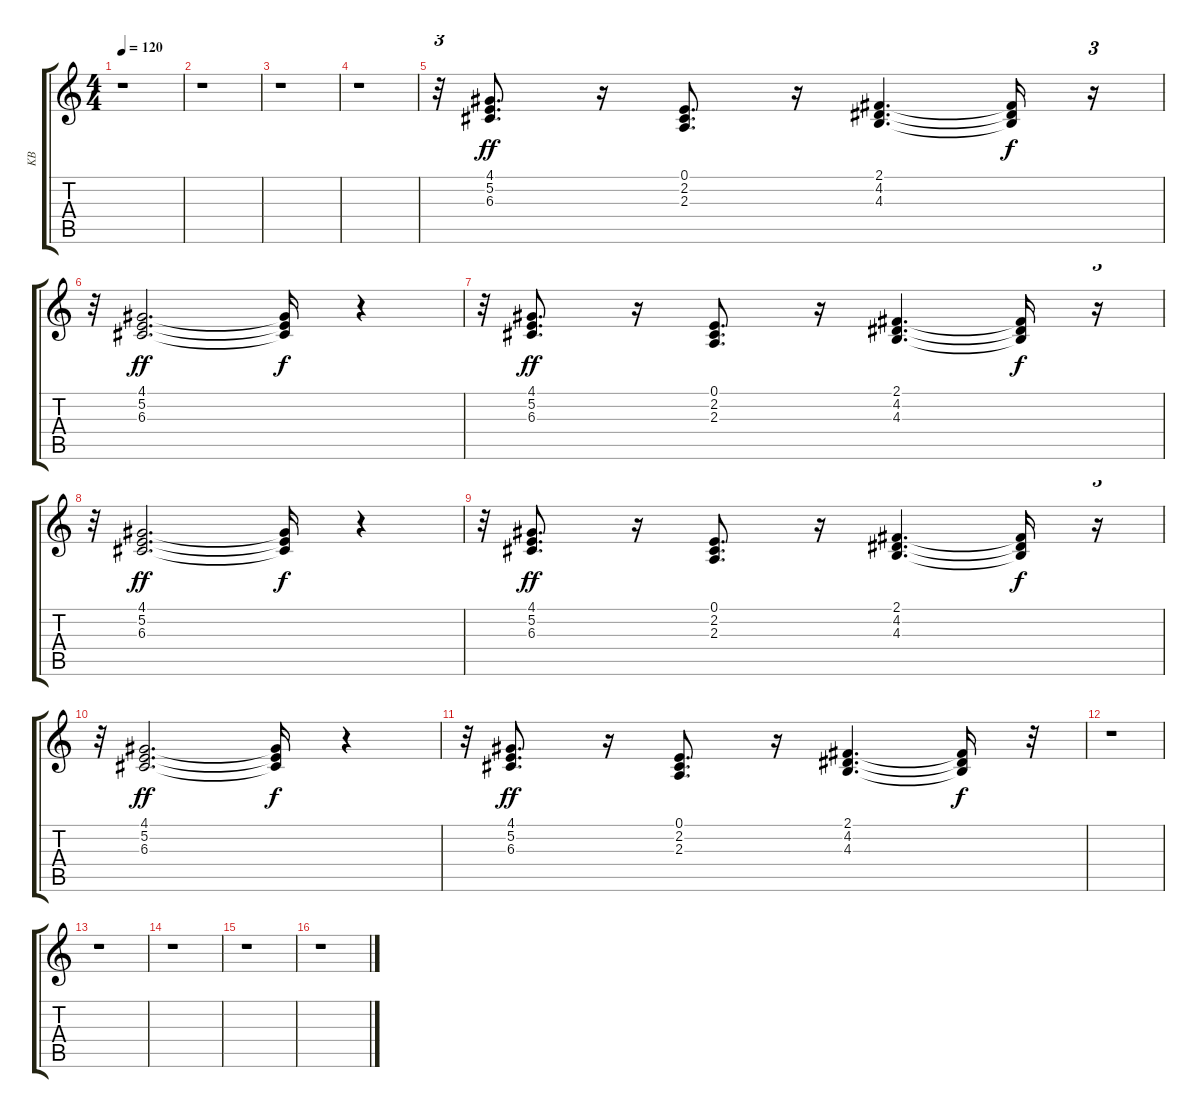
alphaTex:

\track ("KB         (GS) " "KB        ") {instrument acousticgrandpiano}
\staff {score tabs}
\tuning (E4 B3 G3 D3 A2 E2) {hide}
\ts (4 4)
\tempo 120
\clef g2
\ks c
r.1{dy fff} |
r.1 |
r.1 |
r.1 |
r.32{tu (3 2)} (4.1 5.2 6.3).8{d dy ff} r.16 (0.1 2.2 2.3).8{d} r.16 (2.1 4.2 4.3).4{d} (2.1{t} 4.2{t} 4.3{t}).16{dy f} r.16{tu (3 2)} |
r.32{tu (3 2)} (4.1 5.2 6.3).2{d dy ff} (4.1{t} 5.2{t} 6.3{t}).16{dy f} r.4{tu (3 2)} |
r.32{tu (3 2)} (4.1 5.2 6.3).8{d dy ff} r.16 (0.1 2.2 2.3).8{d} r.16 (2.1 4.2 4.3).4{d} (2.1{t} 4.2{t} 4.3{t}).16{dy f} r.16{tu (3 2)} |
r.32{tu (3 2)} (4.1 5.2 6.3).2{d dy ff} (4.1{t} 5.2{t} 6.3{t}).16{dy f} r.4{tu (3 2)} |
r.32{tu (3 2)} (4.1 5.2 6.3).8{d dy ff} r.16 (0.1 2.2 2.3).8{d} r.16 (2.1 4.2 4.3).4{d} (2.1{t} 4.2{t} 4.3{t}).16{dy f} r.16{tu (3 2)} |
r.32{tu (3 2)} (4.1 5.2 6.3).2{d dy ff} (4.1{t} 5.2{t} 6.3{t}).16{dy f} r.4{tu (3 2)} |
r.32{tu (3 2)} (4.1 5.2 6.3).8{d dy ff} r.16 (0.1 2.2 2.3).8{d} r.16 (2.1 4.2 4.3).4{d} (2.1{t} 4.2{t} 4.3{t}).16{dy f} r.32 |
r.1 |
r.1 |
r.1 |
r.1 |
r.1
